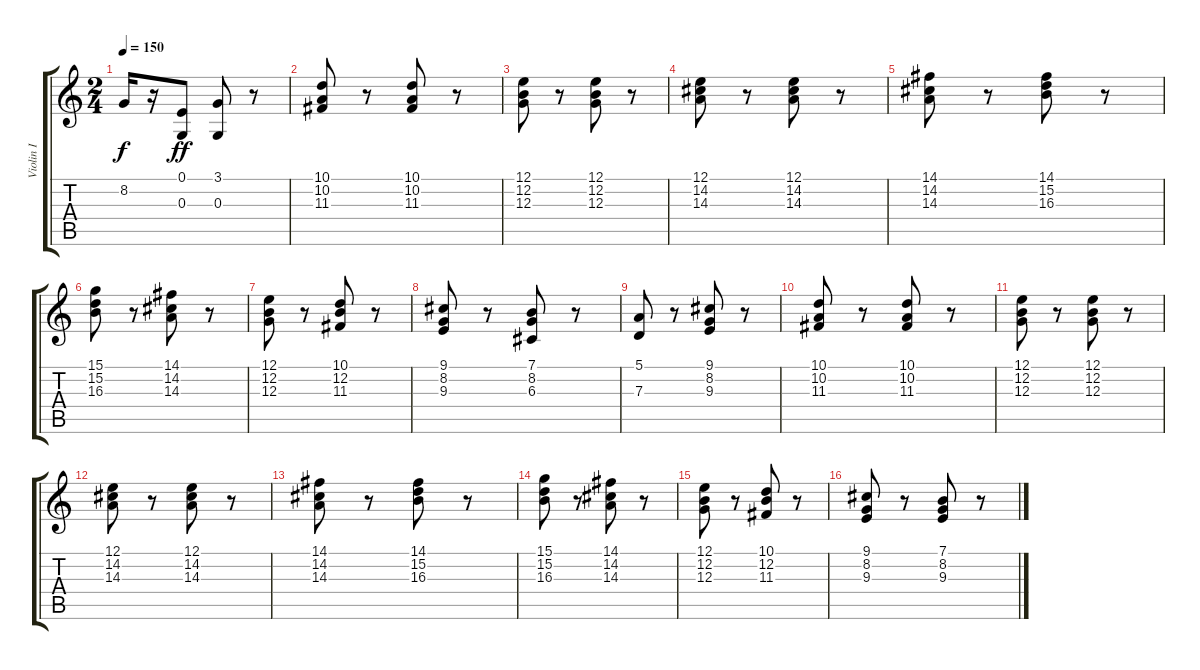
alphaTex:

\track ("Violin I" "Violin I") {instrument stringensemble1}
\staff {score tabs}
\tuning (E4 B3 G3 D3 A2 E2) {hide}
\ts (2 4)
\tempo 150
\clef g2
\ks c
8.2.16{dy f} r.16 (0.1 0.3).8{dy ff} (3.1 0.3).8 r.8 |
(10.1 10.2 11.3).8 r.8 (10.1 10.2 11.3).8 r.8 |
(12.1 12.2 12.3).8 r.8 (12.1 12.2 12.3).8 r.8 |
(12.1 14.2 14.3).8 r.8 (12.1 14.2 14.3).8 r.8 |
(14.1 14.2 14.3).8 r.8 (14.1 15.2 16.3).8 r.8 |
(15.1 15.2 16.3).8 r.8 (14.1 14.2 14.3).8 r.8 |
(12.1 12.2 12.3).8 r.8 (10.1 12.2 11.3).8 r.8 |
(9.1 8.2 9.3).8 r.8 (7.1 8.2 6.3).8 r.8 |
(5.1 7.3).8 r.8 (9.1 8.2 9.3).8 r.8 |
(10.1 10.2 11.3).8 r.8 (10.1 10.2 11.3).8 r.8 |
(12.1 12.2 12.3).8 r.8 (12.1 12.2 12.3).8 r.8 |
(12.1 14.2 14.3).8 r.8 (12.1 14.2 14.3).8 r.8 |
(14.1 14.2 14.3).8 r.8 (14.1 15.2 16.3).8 r.8 |
(15.1 15.2 16.3).8 r.8 (14.1 14.2 14.3).8 r.8 |
(12.1 12.2 12.3).8 r.8 (10.1 12.2 11.3).8 r.8 |
(9.1 8.2 9.3).8 r.8 (7.1 8.2 9.3).8 r.8
